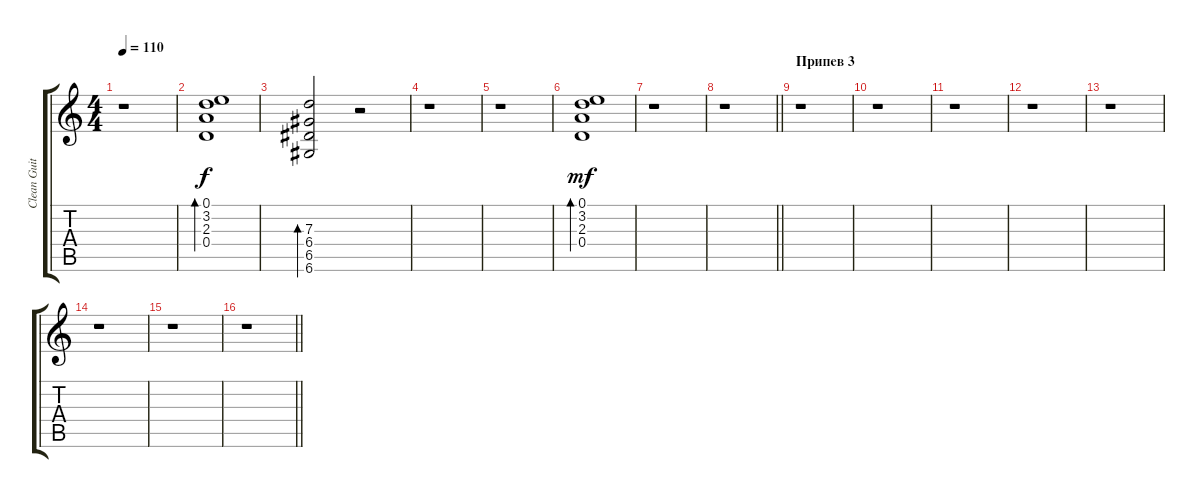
\track ("Clean Guitar" "Clean Guit") {instrument electricguitarclean}
\staff {score tabs}
\tuning (E4 B3 G3 D3 A2 D2) {hide}
\ts (4 4)
\tempo 110
\clef g2
\ks c
r.1{dy f} |
(0.1 3.2 2.3 0.4).1{bd 120} |
(7.3 6.4 6.5 6.6).2{bd 120} r.2 |
r.1 |
r.1 |
(0.1 3.2 2.3 0.4).1{bd 120 dy mf} |
r.1 |
\barLineRight lightlight
r.1 |
\section ("" "Припев 3")
r.1 |
r.1 |
r.1 |
r.1 |
r.1 |
r.1 |
r.1 |
\barLineRight lightlight
r.1
